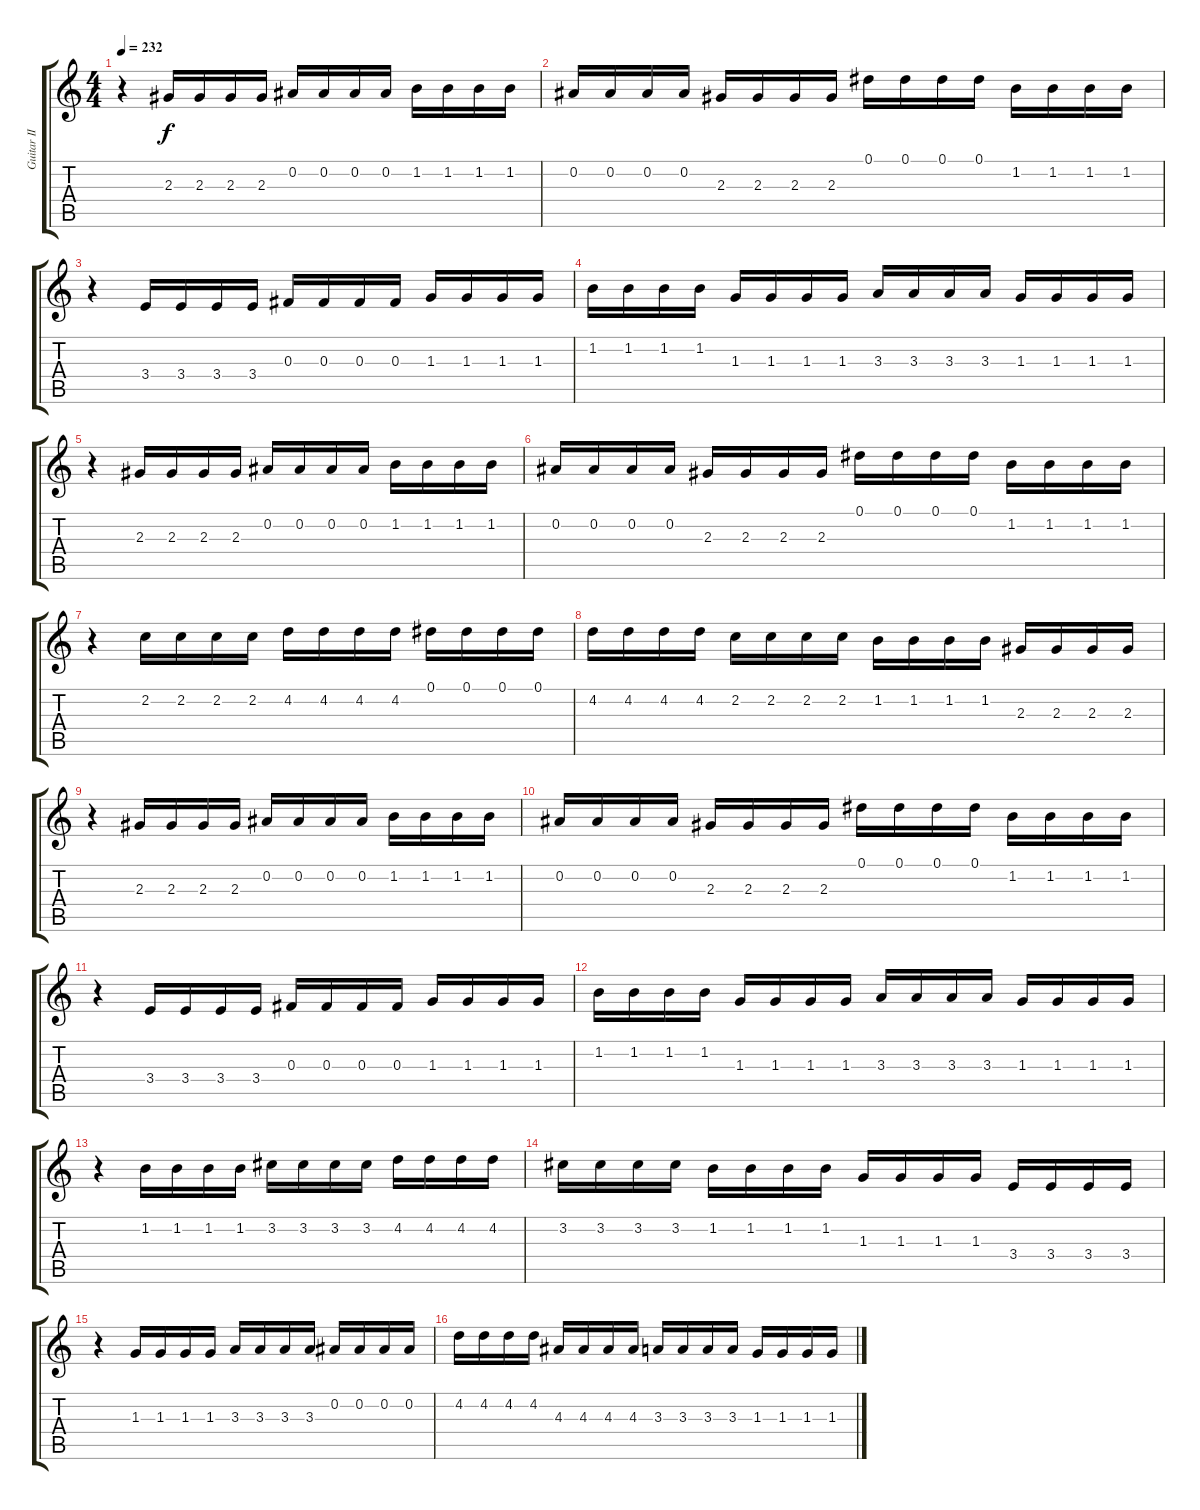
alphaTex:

\track ("Guitar II" "Guitar II") {instrument distortionguitar}
\staff {score tabs}
\tuning (Eb4 Bb3 Gb3 Db3 Ab2 Eb2) {hide}
\ts (4 4)
\tempo 232
\clef g2
\ks c
r.4{dy f} 2.3.16 2.3.16 2.3.16 2.3.16 0.2.16 0.2.16 0.2.16 0.2.16 1.2.16 1.2.16 1.2.16 1.2.16 |
0.2.16 0.2.16 0.2.16 0.2.16 2.3.16 2.3.16 2.3.16 2.3.16 0.1.16 0.1.16 0.1.16 0.1.16 1.2.16 1.2.16 1.2.16 1.2.16 |
r.4 3.4.16 3.4.16 3.4.16 3.4.16 0.3.16 0.3.16 0.3.16 0.3.16 1.3.16 1.3.16 1.3.16 1.3.16 |
1.2.16 1.2.16 1.2.16 1.2.16 1.3.16 1.3.16 1.3.16 1.3.16 3.3.16 3.3.16 3.3.16 3.3.16 1.3.16 1.3.16 1.3.16 1.3.16 |
r.4 2.3.16 2.3.16 2.3.16 2.3.16 0.2.16 0.2.16 0.2.16 0.2.16 1.2.16 1.2.16 1.2.16 1.2.16 |
0.2.16 0.2.16 0.2.16 0.2.16 2.3.16 2.3.16 2.3.16 2.3.16 0.1.16 0.1.16 0.1.16 0.1.16 1.2.16 1.2.16 1.2.16 1.2.16 |
r.4 2.2.16 2.2.16 2.2.16 2.2.16 4.2.16 4.2.16 4.2.16 4.2.16 0.1.16 0.1.16 0.1.16 0.1.16 |
4.2.16 4.2.16 4.2.16 4.2.16 2.2.16 2.2.16 2.2.16 2.2.16 1.2.16 1.2.16 1.2.16 1.2.16 2.3.16 2.3.16 2.3.16 2.3.16 |
r.4 2.3.16 2.3.16 2.3.16 2.3.16 0.2.16 0.2.16 0.2.16 0.2.16 1.2.16 1.2.16 1.2.16 1.2.16 |
0.2.16 0.2.16 0.2.16 0.2.16 2.3.16 2.3.16 2.3.16 2.3.16 0.1.16 0.1.16 0.1.16 0.1.16 1.2.16 1.2.16 1.2.16 1.2.16 |
r.4 3.4.16 3.4.16 3.4.16 3.4.16 0.3.16 0.3.16 0.3.16 0.3.16 1.3.16 1.3.16 1.3.16 1.3.16 |
1.2.16 1.2.16 1.2.16 1.2.16 1.3.16 1.3.16 1.3.16 1.3.16 3.3.16 3.3.16 3.3.16 3.3.16 1.3.16 1.3.16 1.3.16 1.3.16 |
r.4 1.2.16 1.2.16 1.2.16 1.2.16 3.2.16 3.2.16 3.2.16 3.2.16 4.2.16 4.2.16 4.2.16 4.2.16 |
3.2.16 3.2.16 3.2.16 3.2.16 1.2.16 1.2.16 1.2.16 1.2.16 1.3.16 1.3.16 1.3.16 1.3.16 3.4.16 3.4.16 3.4.16 3.4.16 |
r.4 1.3.16 1.3.16 1.3.16 1.3.16 3.3.16 3.3.16 3.3.16 3.3.16 0.2.16 0.2.16 0.2.16 0.2.16 |
4.2.16 4.2.16 4.2.16 4.2.16 4.3.16 4.3.16 4.3.16 4.3.16 3.3.16 3.3.16 3.3.16 3.3.16 1.3.16 1.3.16 1.3.16 1.3.16
